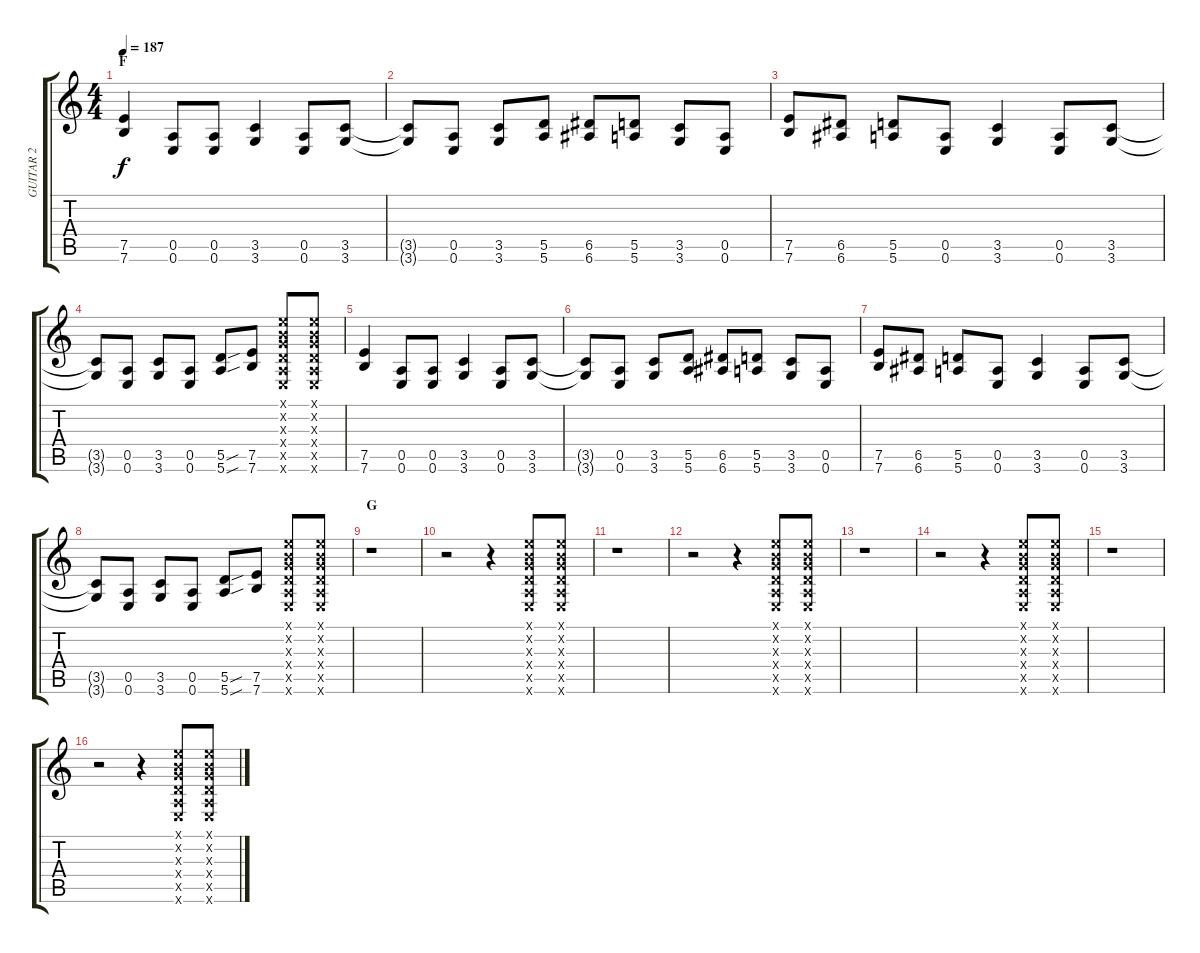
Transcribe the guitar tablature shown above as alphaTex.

\track ("GUITAR 2" "GUITAR 2") {instrument distortionguitar}
\staff {score tabs}
\tuning (E4 B3 G3 D3 A2 E2) {hide}
\ts (4 4)
\section ("" "F")
\tempo 187
\clef g2
\ks c
(7.5 7.6).4{dy f} (0.5 0.6).8 (0.5 0.6).8 (3.5 3.6).4 (0.5 0.6).8 (3.5 3.6).8 |
(3.5{t} 3.6{t}).8 (0.5 0.6).8 (3.5 3.6).8 (5.5 5.6).8 (6.5 6.6).8 (5.5 5.6).8 (3.5 3.6).8 (0.5 0.6).8 |
(7.5 7.6).8 (6.5 6.6).8 (5.5 5.6).8 (0.5 0.6).8 (3.5 3.6).4 (0.5 0.6).8 (3.5 3.6).8 |
(3.5{t} 3.6{t}).8 (0.5 0.6).8 (3.5 3.6).8 (0.5 0.6).8 (5.5{sou} 5.6{sou}).8 (7.5 7.6).8 (0.1{x} 0.2{x} 0.3{x} 0.4{x} 0.5{x} 0.6{x}).8 (0.1{x} 0.2{x} 0.3{x} 0.4{x} 0.5{x} 0.6{x}).8 |
(7.5 7.6).4 (0.5 0.6).8 (0.5 0.6).8 (3.5 3.6).4 (0.5 0.6).8 (3.5 3.6).8 |
(3.5{t} 3.6{t}).8 (0.5 0.6).8 (3.5 3.6).8 (5.5 5.6).8 (6.5 6.6).8 (5.5 5.6).8 (3.5 3.6).8 (0.5 0.6).8 |
(7.5 7.6).8 (6.5 6.6).8 (5.5 5.6).8 (0.5 0.6).8 (3.5 3.6).4 (0.5 0.6).8 (3.5 3.6).8 |
(3.5{t} 3.6{t}).8 (0.5 0.6).8 (3.5 3.6).8 (0.5 0.6).8 (5.5{sou} 5.6{sou}).8 (7.5 7.6).8 (0.1{x} 0.2{x} 0.3{x} 0.4{x} 0.5{x} 0.6{x}).8 (0.1{x} 0.2{x} 0.3{x} 0.4{x} 0.5{x} 0.6{x}).8 |
\section ("" "G")
r.1 |
r.2 r.4 (0.1{x} 0.2{x} 0.3{x} 0.4{x} 0.5{x} 0.6{x}).8 (0.1{x} 0.2{x} 0.3{x} 0.4{x} 0.5{x} 0.6{x}).8 |
r.1 |
r.2 r.4 (0.1{x} 0.2{x} 0.3{x} 0.4{x} 0.5{x} 0.6{x}).8 (0.1{x} 0.2{x} 0.3{x} 0.4{x} 0.5{x} 0.6{x}).8 |
r.1 |
r.2 r.4 (0.1{x} 0.2{x} 0.3{x} 0.4{x} 0.5{x} 0.6{x}).8 (0.1{x} 0.2{x} 0.3{x} 0.4{x} 0.5{x} 0.6{x}).8 |
r.1 |
r.2 r.4 (0.1{x} 0.2{x} 0.3{x} 0.4{x} 0.5{x} 0.6{x}).8 (0.1{x} 0.2{x} 0.3{x} 0.4{x} 0.5{x} 0.6{x}).8
